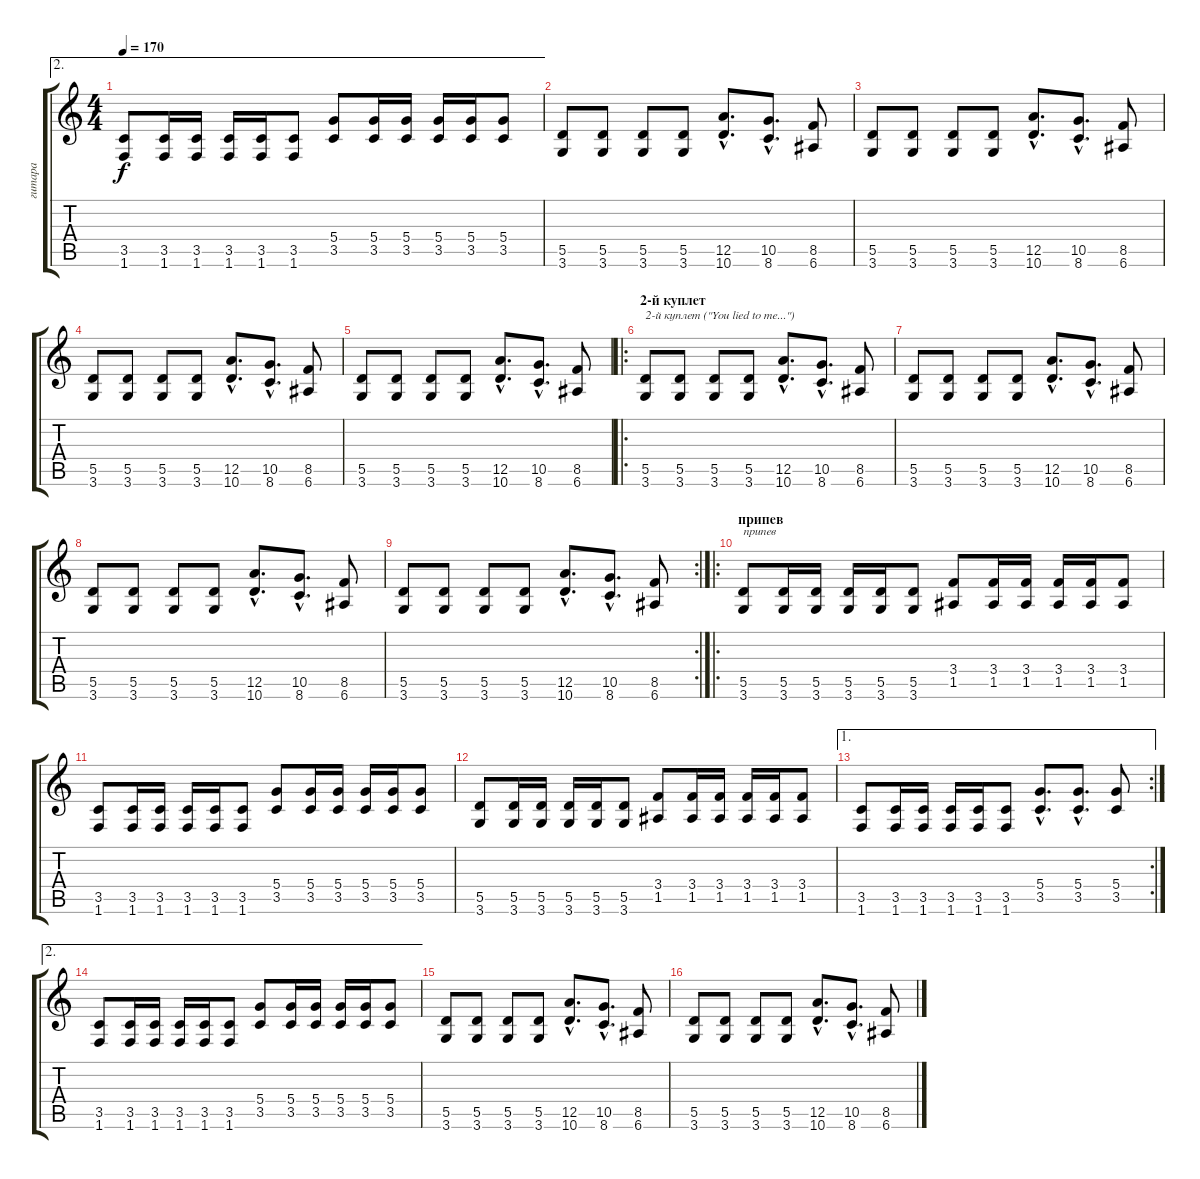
\track ("гитара" "гитара") {instrument overdrivenguitar}
\staff {score tabs}
\tuning (E4 B3 G3 D3 A2 E2) {hide}
\ae 2
\ts (4 4)
\tempo 170
\clef g2
\ks c
(3.5 1.6).8{dy f} (3.5 1.6).16 (3.5 1.6).16 (3.5 1.6).16 (3.5 1.6).16 (3.5 1.6).8 (5.4 3.5).8 (5.4 3.5).16 (5.4 3.5).16 (5.4 3.5).16 (5.4 3.5).16 (5.4 3.5).8 |
(5.5 3.6).8 (5.5 3.6).8 (5.5 3.6).8 (5.5 3.6).8 (12.5{hac} 10.6{hac}).8{d} (10.5{hac} 8.6{hac}).8{d} (8.5 6.6).8 |
(5.5 3.6).8 (5.5 3.6).8 (5.5 3.6).8 (5.5 3.6).8 (12.5{hac} 10.6{hac}).8{d} (10.5{hac} 8.6{hac}).8{d} (8.5 6.6).8 |
(5.5 3.6).8 (5.5 3.6).8 (5.5 3.6).8 (5.5 3.6).8 (12.5{hac} 10.6{hac}).8{d} (10.5{hac} 8.6{hac}).8{d} (8.5 6.6).8 |
(5.5 3.6).8 (5.5 3.6).8 (5.5 3.6).8 (5.5 3.6).8 (12.5{hac} 10.6{hac}).8{d} (10.5{hac} 8.6{hac}).8{d} (8.5 6.6).8 |
\ro
\section ("" "2-й куплет")
(5.5 3.6).8{txt "2-й куплет (\"You lied to me...\")"} (5.5 3.6).8 (5.5 3.6).8 (5.5 3.6).8 (12.5{hac} 10.6{hac}).8{d} (10.5{hac} 8.6{hac}).8{d} (8.5 6.6).8 |
(5.5 3.6).8 (5.5 3.6).8 (5.5 3.6).8 (5.5 3.6).8 (12.5{hac} 10.6{hac}).8{d} (10.5{hac} 8.6{hac}).8{d} (8.5 6.6).8 |
(5.5 3.6).8 (5.5 3.6).8 (5.5 3.6).8 (5.5 3.6).8 (12.5{hac} 10.6{hac}).8{d} (10.5{hac} 8.6{hac}).8{d} (8.5 6.6).8 |
\rc 2
(5.5 3.6).8 (5.5 3.6).8 (5.5 3.6).8 (5.5 3.6).8 (12.5{hac} 10.6{hac}).8{d} (10.5{hac} 8.6{hac}).8{d} (8.5 6.6).8 |
\ro
\section ("" "припев")
(5.5 3.6).8{txt "припев"} (5.5 3.6).16 (5.5 3.6).16 (5.5 3.6).16 (5.5 3.6).16 (5.5 3.6).8 (3.4 1.5).8 (3.4 1.5).16 (3.4 1.5).16 (3.4 1.5).16 (3.4 1.5).16 (3.4 1.5).8 |
(3.5 1.6).8 (3.5 1.6).16 (3.5 1.6).16 (3.5 1.6).16 (3.5 1.6).16 (3.5 1.6).8 (5.4 3.5).8 (5.4 3.5).16 (5.4 3.5).16 (5.4 3.5).16 (5.4 3.5).16 (5.4 3.5).8 |
(5.5 3.6).8 (5.5 3.6).16 (5.5 3.6).16 (5.5 3.6).16 (5.5 3.6).16 (5.5 3.6).8 (3.4 1.5).8 (3.4 1.5).16 (3.4 1.5).16 (3.4 1.5).16 (3.4 1.5).16 (3.4 1.5).8 |
\ae 1
\rc 2
(3.5 1.6).8 (3.5 1.6).16 (3.5 1.6).16 (3.5 1.6).16 (3.5 1.6).16 (3.5 1.6).8 (5.4{hac} 3.5{hac}).8{d} (5.4{hac} 3.5{hac}).8{d} (5.4 3.5).8 |
\ae 2
(3.5 1.6).8 (3.5 1.6).16 (3.5 1.6).16 (3.5 1.6).16 (3.5 1.6).16 (3.5 1.6).8 (5.4 3.5).8 (5.4 3.5).16 (5.4 3.5).16 (5.4 3.5).16 (5.4 3.5).16 (5.4 3.5).8 |
(5.5 3.6).8 (5.5 3.6).8 (5.5 3.6).8 (5.5 3.6).8 (12.5{hac} 10.6{hac}).8{d} (10.5{hac} 8.6{hac}).8{d} (8.5 6.6).8 |
(5.5 3.6).8 (5.5 3.6).8 (5.5 3.6).8 (5.5 3.6).8 (12.5{hac} 10.6{hac}).8{d} (10.5{hac} 8.6{hac}).8{d} (8.5 6.6).8
